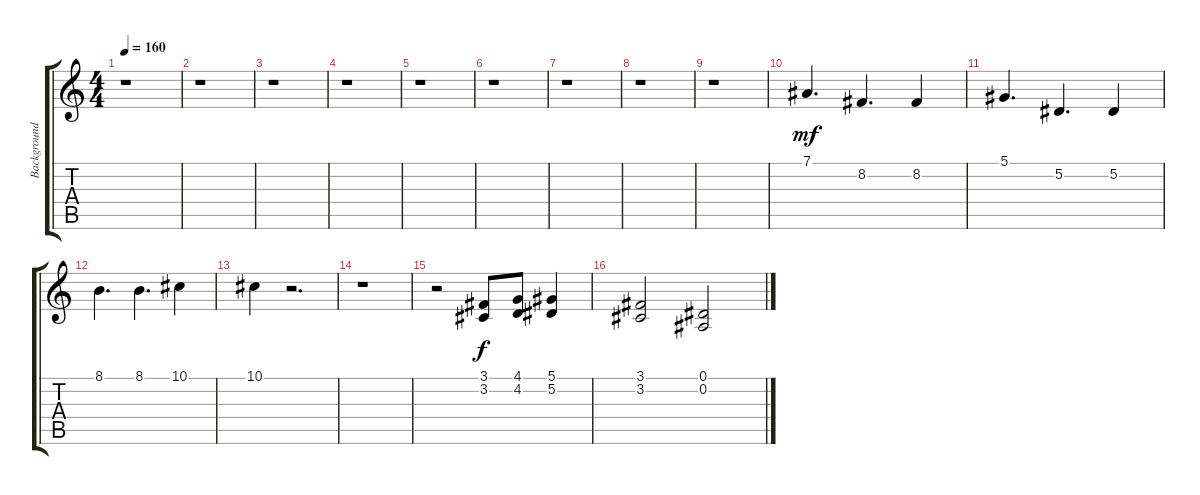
\track ("Background Vocals" "Background") {instrument altosax}
\staff {score tabs}
\tuning (Eb4 Bb3 Gb3 Db3 Ab2 Eb2) {hide}
\ts (4 4)
\tempo 160
\clef g2
\ks c
r.1{dy mf} |
r.1 |
r.1 |
r.1 |
r.1 |
r.1 |
r.1 |
r.1 |
r.1 |
7.1.4{d} 8.2.4{d} 8.2.4 |
5.1.4{d} 5.2.4{d} 5.2.4 |
8.1.4{d} 8.1.4{d} 10.1.4 |
10.1.4 r.2{d} |
r.1 |
r.2 (3.1 3.2).8{dy f} (4.1 4.2).8 (5.1 5.2).4 |
(3.1 3.2).2 (0.1 0.2).2
